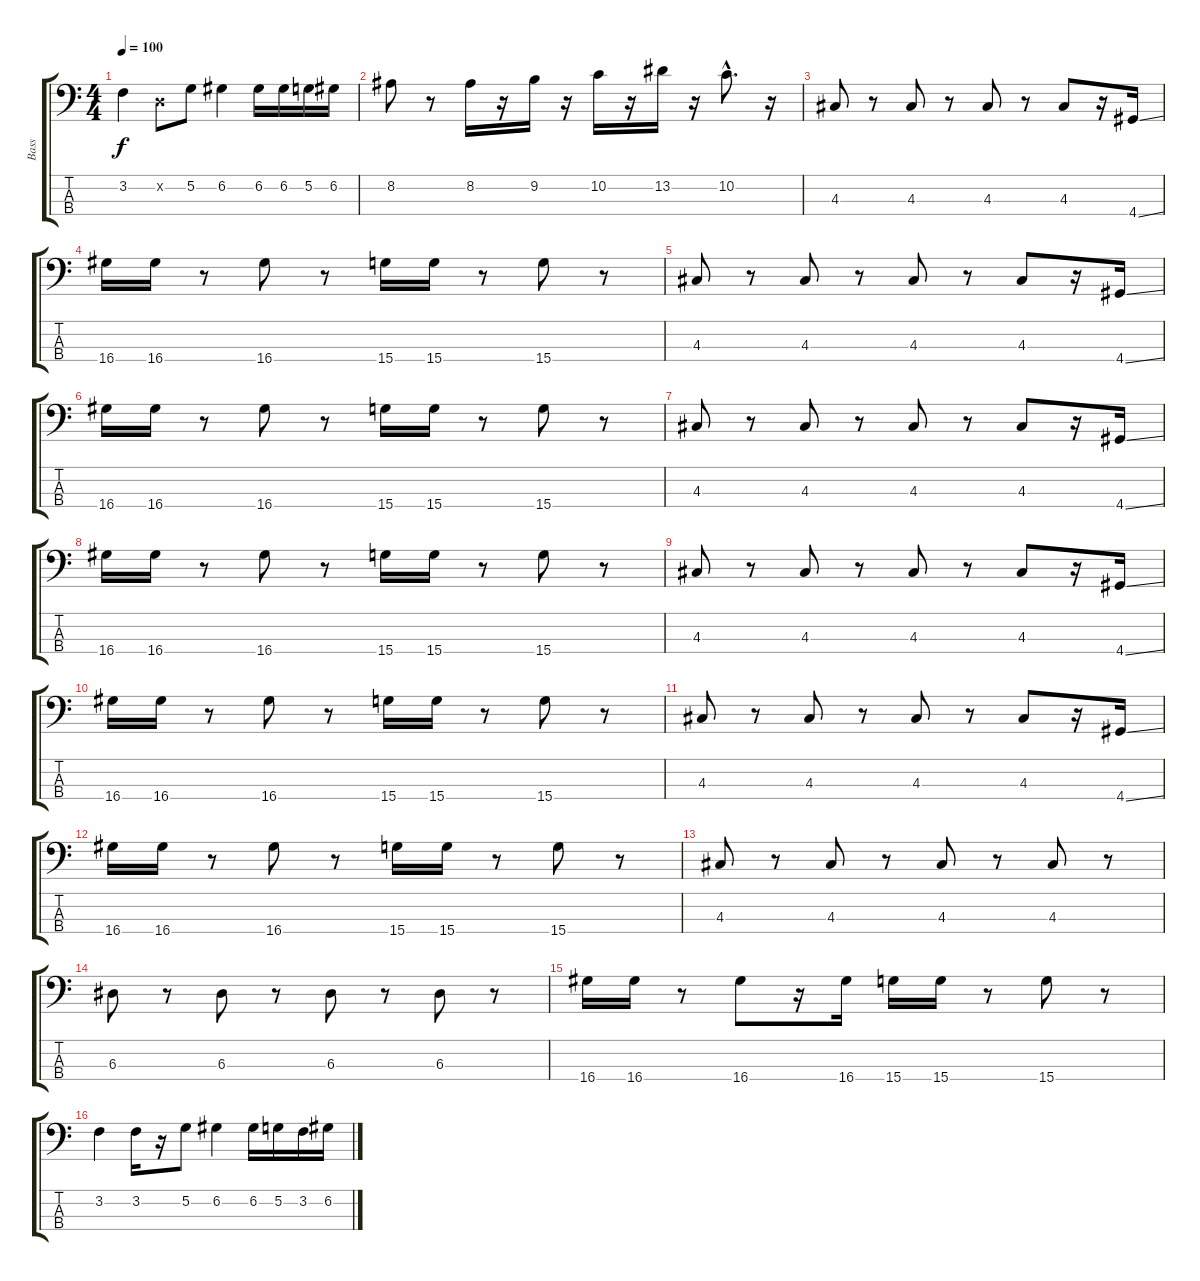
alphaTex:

\track ("Bass" "Bass") {instrument electricbassfinger}
\staff {score tabs}
\tuning (G2 D2 A1 E1) {hide}
\ts (4 4)
\tempo 100
\clef f4
\ks c
3.2.4{dy f} 0.2{x}.8 5.2.8 6.2.4 6.2.16 6.2.16 5.2.16 6.2.16 |
8.2.8 r.8 8.2.16 r.16 9.2.16 r.16 10.2.16 r.16 13.2.16 r.16 10.2{hac}.8{d} r.16 |
4.3.8 r.8 4.3.8 r.8 4.3.8 r.8 4.3.8 r.16 4.4{ss}.16 |
16.4.16 16.4.16 r.8 16.4.8 r.8 15.4.16 15.4.16 r.8 15.4.8 r.8 |
4.3.8 r.8 4.3.8 r.8 4.3.8 r.8 4.3.8 r.16 4.4{ss}.16 |
16.4.16 16.4.16 r.8 16.4.8 r.8 15.4.16 15.4.16 r.8 15.4.8 r.8 |
4.3.8 r.8 4.3.8 r.8 4.3.8 r.8 4.3.8 r.16 4.4{ss}.16 |
16.4.16 16.4.16 r.8 16.4.8 r.8 15.4.16 15.4.16 r.8 15.4.8 r.8 |
4.3.8 r.8 4.3.8 r.8 4.3.8 r.8 4.3.8 r.16 4.4{ss}.16 |
16.4.16 16.4.16 r.8 16.4.8 r.8 15.4.16 15.4.16 r.8 15.4.8 r.8 |
4.3.8 r.8 4.3.8 r.8 4.3.8 r.8 4.3.8 r.16 4.4{ss}.16 |
16.4.16 16.4.16 r.8 16.4.8 r.8 15.4.16 15.4.16 r.8 15.4.8 r.8 |
4.3.8 r.8 4.3.8 r.8 4.3.8 r.8 4.3.8 r.8 |
6.3.8 r.8 6.3.8 r.8 6.3.8 r.8 6.3.8 r.8 |
16.4.16 16.4.16 r.8 16.4.8 r.16 16.4.16 15.4.16 15.4.16 r.8 15.4.8 r.8 |
3.2.4 3.2.16 r.16 5.2.8 6.2.4 6.2.16 5.2.16 3.2.16 6.2.16
